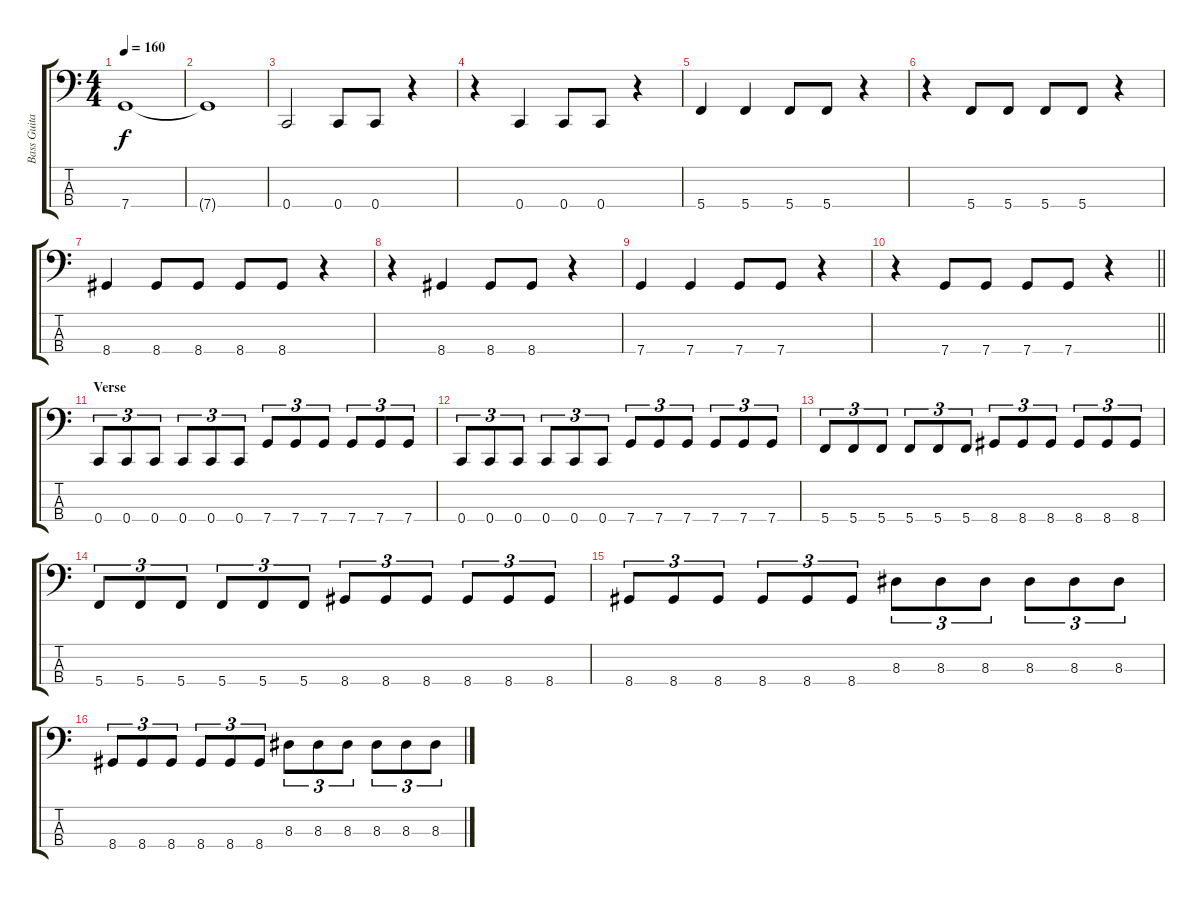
\track ("Bass Guitar" "Bass Guita") {instrument electricbassfinger}
\staff {score tabs}
\tuning (F2 C2 G1 C1) {hide}
\ts (4 4)
\tempo 160
\clef f4
\ks c
7.4.1{dy f} |
7.4{t}.1 |
0.4.2 0.4.8 0.4.8 r.4 |
r.4 0.4.4 0.4.8 0.4.8 r.4 |
5.4.4 5.4.4 5.4.8 5.4.8 r.4 |
r.4 5.4.8 5.4.8 5.4.8 5.4.8 r.4 |
8.4.4 8.4.8 8.4.8 8.4.8 8.4.8 r.4 |
r.4 8.4.4 8.4.8 8.4.8 r.4 |
7.4.4 7.4.4 7.4.8 7.4.8 r.4 |
\barLineRight lightlight
r.4 7.4.8 7.4.8 7.4.8 7.4.8 r.4 |
\section ("" "Verse")
0.4.8{tu (3 2)} 0.4.8{tu (3 2)} 0.4.8{tu (3 2)} 0.4.8{tu (3 2)} 0.4.8{tu (3 2)} 0.4.8{tu (3 2)} 7.4.8{tu (3 2)} 7.4.8{tu (3 2)} 7.4.8{tu (3 2)} 7.4.8{tu (3 2)} 7.4.8{tu (3 2)} 7.4.8{tu (3 2)} |
0.4.8{tu (3 2)} 0.4.8{tu (3 2)} 0.4.8{tu (3 2)} 0.4.8{tu (3 2)} 0.4.8{tu (3 2)} 0.4.8{tu (3 2)} 7.4.8{tu (3 2)} 7.4.8{tu (3 2)} 7.4.8{tu (3 2)} 7.4.8{tu (3 2)} 7.4.8{tu (3 2)} 7.4.8{tu (3 2)} |
5.4.8{tu (3 2)} 5.4.8{tu (3 2)} 5.4.8{tu (3 2)} 5.4.8{tu (3 2)} 5.4.8{tu (3 2)} 5.4.8{tu (3 2)} 8.4.8{tu (3 2)} 8.4.8{tu (3 2)} 8.4.8{tu (3 2)} 8.4.8{tu (3 2)} 8.4.8{tu (3 2)} 8.4.8{tu (3 2)} |
5.4.8{tu (3 2)} 5.4.8{tu (3 2)} 5.4.8{tu (3 2)} 5.4.8{tu (3 2)} 5.4.8{tu (3 2)} 5.4.8{tu (3 2)} 8.4.8{tu (3 2)} 8.4.8{tu (3 2)} 8.4.8{tu (3 2)} 8.4.8{tu (3 2)} 8.4.8{tu (3 2)} 8.4.8{tu (3 2)} |
8.4.8{tu (3 2)} 8.4.8{tu (3 2)} 8.4.8{tu (3 2)} 8.4.8{tu (3 2)} 8.4.8{tu (3 2)} 8.4.8{tu (3 2)} 8.3.8{tu (3 2)} 8.3.8{tu (3 2)} 8.3.8{tu (3 2)} 8.3.8{tu (3 2)} 8.3.8{tu (3 2)} 8.3.8{tu (3 2)} |
8.4.8{tu (3 2)} 8.4.8{tu (3 2)} 8.4.8{tu (3 2)} 8.4.8{tu (3 2)} 8.4.8{tu (3 2)} 8.4.8{tu (3 2)} 8.3.8{tu (3 2)} 8.3.8{tu (3 2)} 8.3.8{tu (3 2)} 8.3.8{tu (3 2)} 8.3.8{tu (3 2)} 8.3.8{tu (3 2)}
